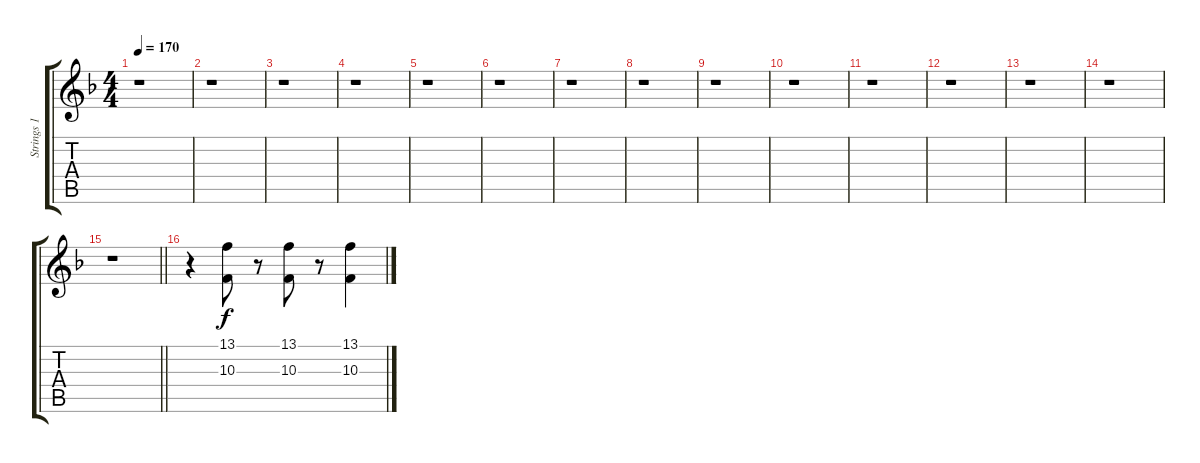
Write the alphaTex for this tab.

\track ("Strings 1" "Strings 1") {instrument stringensemble1}
\staff {score tabs}
\tuning (E4 B3 G3 D3 A2 E2) {hide}
\ts (4 4)
\tempo 170
\clef g2
\ks f
r.1{dy f} |
r.1 |
r.1 |
r.1 |
r.1 |
r.1 |
r.1 |
r.1 |
r.1 |
r.1 |
r.1 |
r.1 |
r.1 |
r.1 |
\barLineRight lightlight
r.1 |
r.4 (13.1 10.3).8 r.8 (13.1 10.3).8 r.8 (13.1 10.3).4
